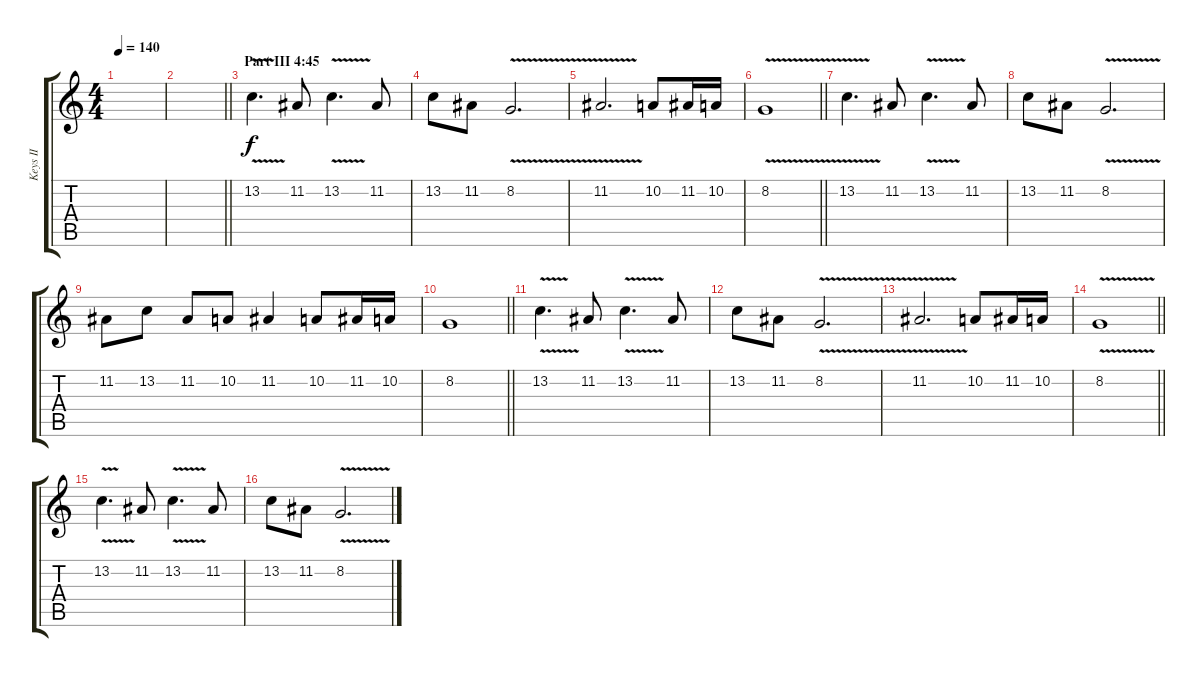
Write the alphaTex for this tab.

\track ("Keys II" "Keys II") {instrument pad4choir}
\staff {score tabs}
\tuning (E4 B3 G3 D3 A2 E2) {hide}
\ts (4 4)
\tempo 140
\clef g2
\ks c
|
\barLineRight lightlight
|
\section ("" "Part III 4:45")
13.2{v}.4{d dy f volume 8} 11.2.8 13.2{v}.4{d} 11.2.8 |
13.2.8 11.2.8 8.2{v}.2{d} |
11.2{v}.2{d} 10.2.8 11.2.16 10.2.16 |
\barLineRight lightlight
8.2{v}.1 |
\section ("" "")
13.2{v}.4{d} 11.2.8 13.2{v}.4{d} 11.2.8 |
13.2.8 11.2.8 8.2{v}.2{d} |
11.2.8 13.2.8 11.2.8 10.2.8 11.2.4 10.2.8 11.2.16 10.2.16 |
\barLineRight lightlight
8.2.1 |
\section ("" "")
13.2{v}.4{d} 11.2.8 13.2{v}.4{d} 11.2.8 |
13.2.8 11.2.8 8.2{v}.2{d} |
11.2{v}.2{d} 10.2.8 11.2.16 10.2.16 |
\barLineRight lightlight
8.2{v}.1 |
\section ("" "")
13.2{v}.4{d} 11.2.8 13.2{v}.4{d} 11.2.8 |
13.2.8 11.2.8 8.2{v}.2{d}
